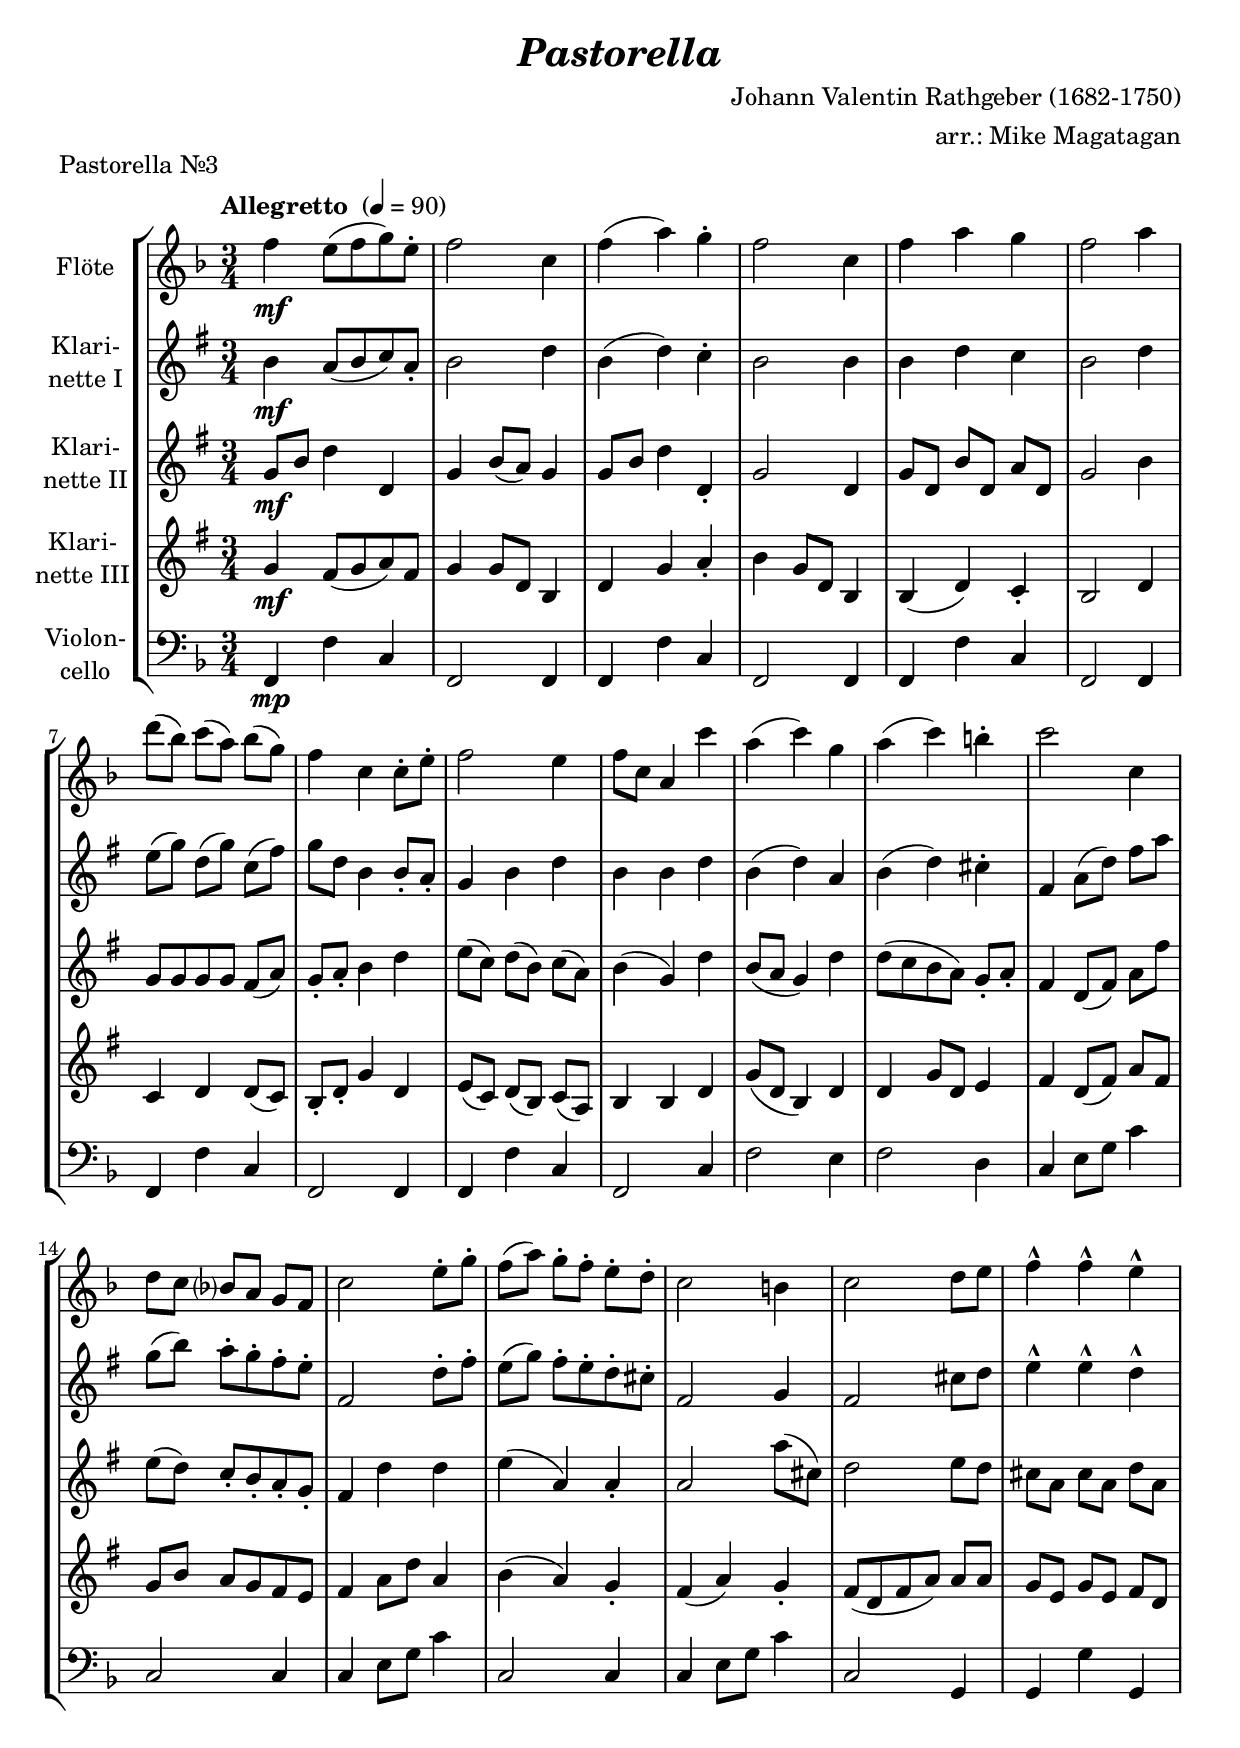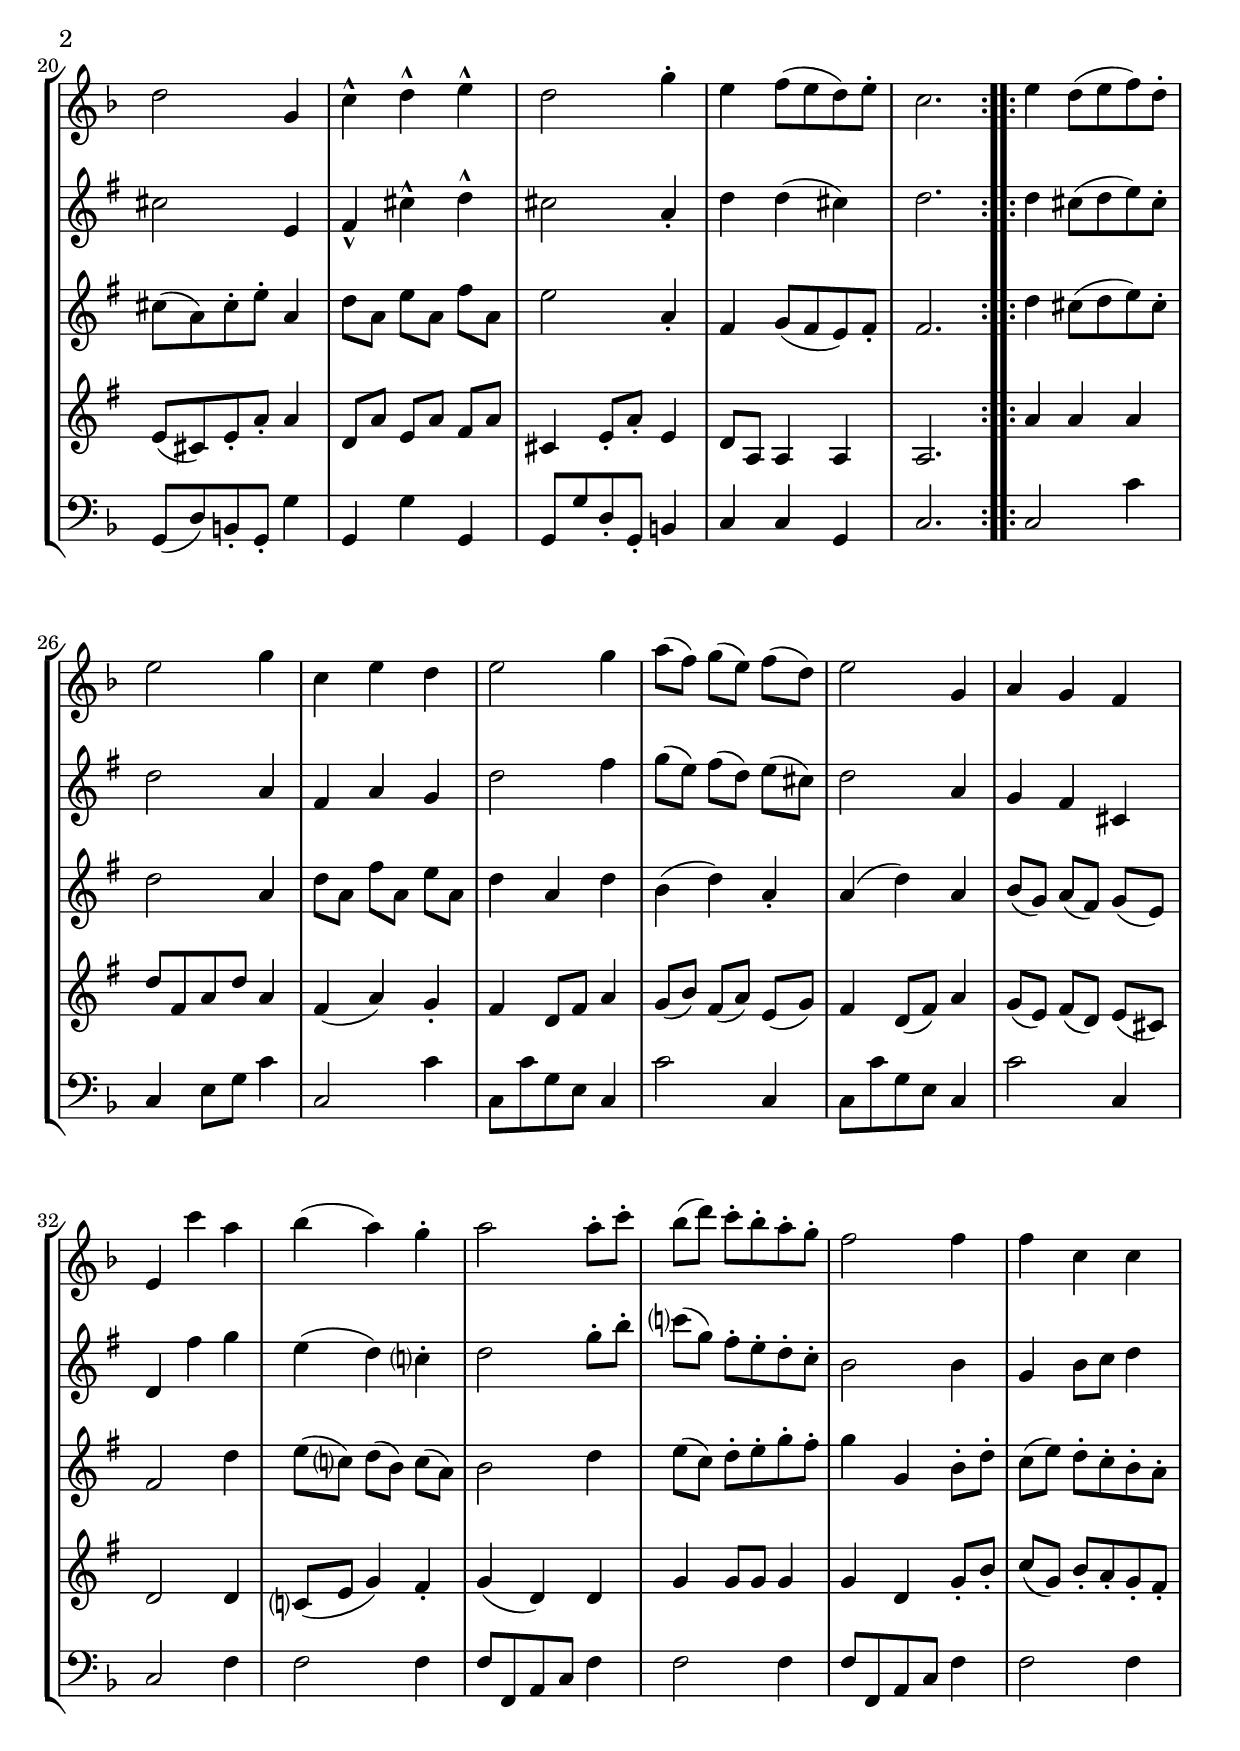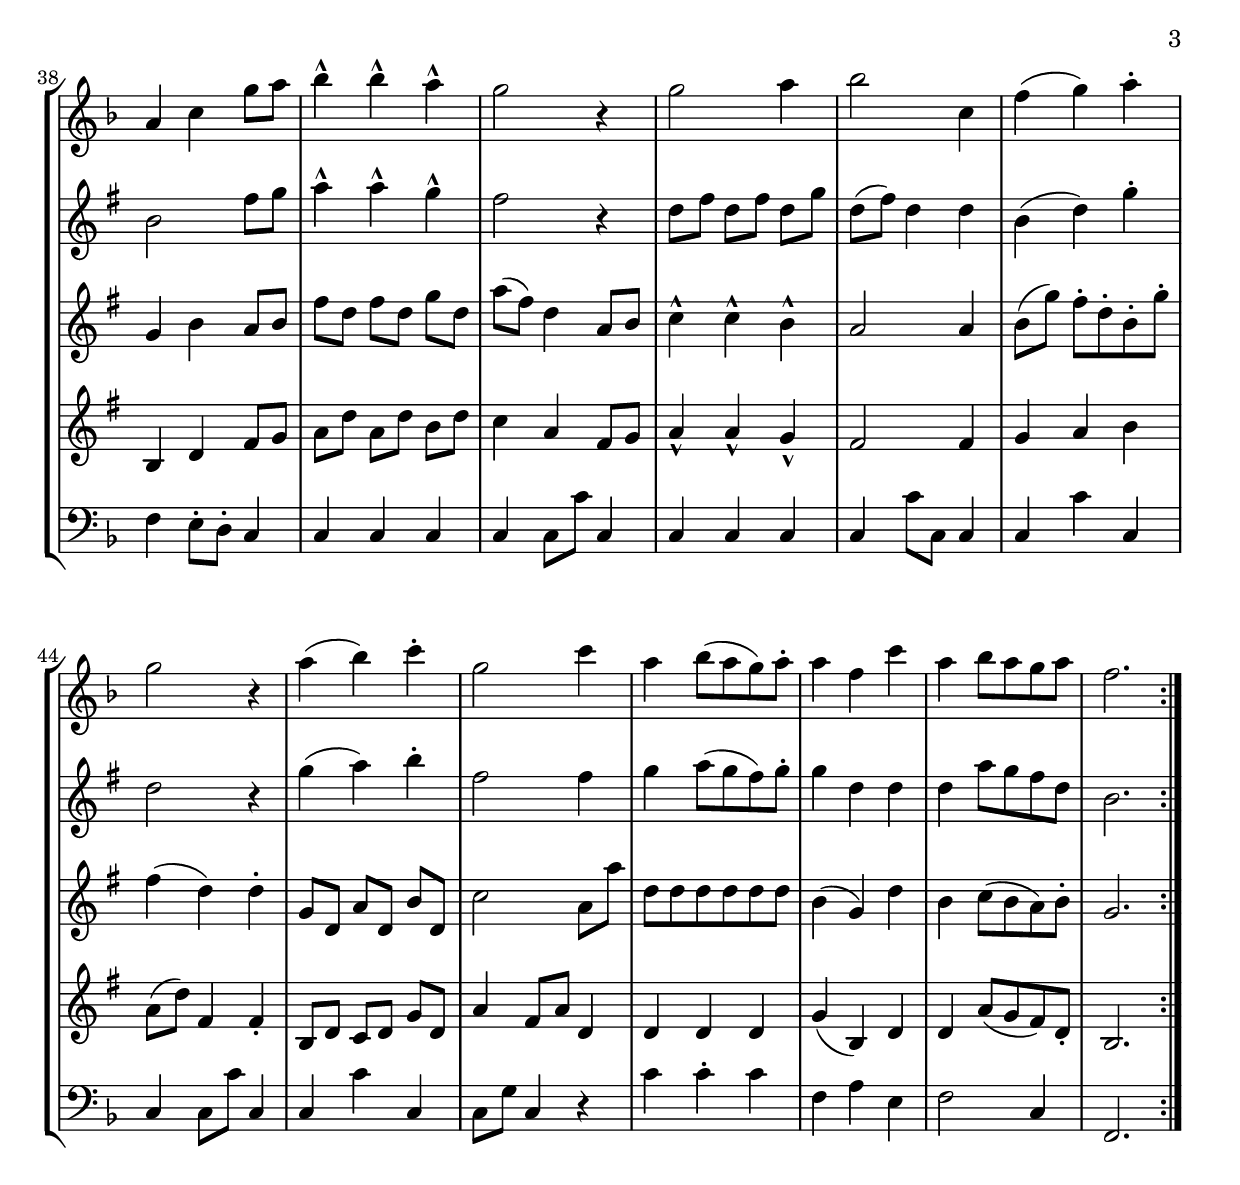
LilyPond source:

\version "2.18.2"
\include "deutsch.ly"
  
#(set-global-staff-size 21.475)

\header {
  title     = \markup \bold \italic "Pastorella"
  composer  = "Johann Valentin Rathgeber (1682-1750)"
  arranger  = "arr.: Mike Magatagan"
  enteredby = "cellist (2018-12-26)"
  piece     = "Pastorella Nr.3"
}

voiceconsts = {
  \key f \major
  \time 3/4
  \clef "treble"
  \numericTimeSignature
  \compressFullBarRests
  % Set default beaming for all staves
  % \set Timing.beamExceptions = #'()
  % \set Timing.baseMoment     = #(ly:make-moment 1 4)
  % \set Timing.beatStructure  = #'(1 1 1)
  \tempo "Allegretto " 4=90
}

micl = "clarinet"
mifl = "flute"
miob = "oboe"
mifh = "french horn"
misx = "tenor sax"
mist = "string ensemble 1"
miba = "cello"

atem = \mark \markup \box \italic "a Tempo"
rit  = \mark \markup \box \italic "rit."

va = \relative c'' {
  \voiceconsts

  \repeat volta 2 {
    f4\mf e8( f g) e-.
    f2 c4
    f( a) g-.
    f2 c4
    f a g
    f2 a4
    d8( b) c[( a)] b( g)
    f4 c c8-. e-.
    f2 e4

    f8 c a4 c'
    a( c) g
    a( c) h-.
    c2 c,4
    d8 c b?[ a] g f
    c'2 e8-. g-.
    f( a) g[-. f]-. e-. d-.
    c2 h4
    c2 d8 e

    f4-^ f-^ e-^
    d2 g,4
    c-^ d-^ e-^
    d2 g4-.
    e f8( e d) e-.
    c2.
  }

  \repeat volta 2 {
    e4 d8( e f) d-.
    e2 g4
    c, e d
    e2 g4

    a8( f) g[( e)] f( d)
    e2 g,4
    a g f
    e c'' a
    b( a) g-.
    a2 a8-. c-.
    b[( d)] c-. b-. a-. g-.
    f2 f4
    f c c

    a c g'8 a
    b4-^ b-^ a-^
    g2 r4
    g2 a4
    b2 c,4
    f( g) a-.
    g2 r4
    a( b) c-.
    g2 c4
    a b8( a g) a-.

    a4 f c'
    a b8 a g a
    f2.
  }
}

vb = \relative c'' {
  \voiceconsts

  \repeat volta 2 {
    a4\mf g8( a b) g-.
    a2 c4
    a( c) b-.
    a2 a4
    a c b
    a2 c4
    d8( f) c[( f)] b,( e)
    f c a4 a8-. g-.
    f4 a c

    a a c
    a( c) g
    a( c) h-.
    e, g8[( c)] e g
    f[( a)] g-. f-. e-. d-.
    e,2 c'8-. e-.
    d[( f)] e-. d-. c-. h-.
    e,2 f4
    e2 h'8 c

    d4-^ d-^ c-^
    h2 d,4
    e-^ h'-^ c-^
    h2 g4-.
    c c( h)
    c2.
  }

  \repeat volta 2 {
    c4 h8( c d) h-.
    c2 g4
    e g f
    c'2 e4

    f8( d) e[( c)] d( h)
    c2 g4
    f e h
    c e' f
    d( c) b?-.
    c2 f8-. a-.
    b?[( f)] e-. d-. c-. b-.
    a2 a4
    f a8 b c4

    a2 e'8 f
    g4-^ g-^ f-^
    e2 r4
    c8 e c[ e] c f
    c( e) c4 c
    a( c) f-.
    c2 r4
    f( g) a-.
    e2 e4
    f g8( f e) f-.

    f4 c c
    c g'8 f e c
    a2.
  }
}

vc = \relative c' {
  \voiceconsts

  \repeat volta 2 {
    f8\mf a c4 c,
    f a8( g) f4
    f8 a c4 c,-.
    f2 c4
    f8 c a'[ c,] g' c,
    f2 a4
    f8 f f f e[( g)]
    f-. g-. a4 c

    d8( b) c[( a)] b( g)
    a4( f) c'
    a8( g f4) c'
    c8( b a g) f[-. g]-.
    e4 c8[( e)] g e'
    d[( c)] b-. a-. g-. f-.
    e4 c' c
    d( g,) g-.

    g2 g'8( h,)
    c2 d8 c
    h g h[ g] c g
    h( g) h-. d-. g,4
    c8 g d'[ g,] e' g,
    d'2 g,4-.
    e f8( e d) e-.
    e2.
  }

  \repeat volta 2 {
    c'4 h8( c d) h-.
    c2 g4
    c8 g e'[ g,] d' g,
    c4 g c
    a( c) g-.
    g( c) g
    a8( f) g[( e)] f( d)
    e2 c'4

    d8( b?) c[( a)] b( g)
    a2 c4
    d8[( b)] c-. d-. f-. e-.
    f4 f, a8-. c-.
    b[( d)] c-. b-. a-. g-.
    f4 a g8 a
    e' c e[ c] f c

    g'( e) c4 g8 a
    b4-^ b-^ a-^
    g2 g4
    a8[( f')] e-. c-. a-. f'-.
    e4( c) c-.
    f,8 c g'[ c,] a' c,
    b'2 g8 g'
    c, c c c c c

    a4( f) c'
    a b8( a g) a-.
    f2.
  }
}

vd = \relative c' {
  \voiceconsts

  \repeat volta 2 {
    f4\mf e8( f g) e
    f4 f8 c a4
    c f g-.
    a f8 c a4
    a( c) b-.
    a2 c4
    b c c8( b)

    a-. c-. f4 c
    d8( b) c[( a)] b( g)
    a4 a c
    f8( c a4) c
    c f8 c d4
    e c8[( e)] g e
    f[ a] g f e d

    e4 g8 c g4
    a( g) f-.
    e( g) f-.
    e8( c e g) g[ g]
    f d f[ d] e c
    d( h) d-. g-. g4
    c,8 g' d[ g] e g
    h,4 d8-. g-. d4

    c8 g g4 g
    g2.
  }

  \repeat volta 2 {
    g'4 g g
    c8 e, g c g4
    e( g) f-.
    e c8 e g4
    f8( a) e[( g)] d( f)
    e4 c8( e) g4

    f8( d) e[( c)] d( h)
    c2 c4
    b?8( d f4) e-.
    f( c) c
    f f8 f f4
    f c f8-. a-.
    b[( f)] a-. g-. f-. e-.
    a,4 c e8 f

    g c g[ c] a c
    b4 g e8 f
    g4-^ g-^ f-^
    e2 e4
    f g a
    g8( c) e,4 e-.
    a,8 c b[ c] f c
    g'4 e8 g c,4

    c c c
    f( a,) c
    c g'8( f e) c-.
    a2.
  }
}

ve = \relative c, {
  \voiceconsts
  \clef "bass"
  
  \repeat volta 2 {
    f4\mp f' c
    f,2 f4
    f f' c
    f,2 f4
    f f' c
    f,2 f4
    f f' c
    f,2 f4
    f f' c
    f,2 c'4
    f2 e4

    f2 d4
    c e8 g c4
    c,2 c4
    c e8 g c4
    c,2 c4
    c e8 g c4
    c,2 g4
    g g' g,
    g8( d') h-. g-. g'4
    g, g' g,

    g8 g' d-. g,-. h4
    c c g
    c2.
  }

  \repeat volta 2 {
    c2 c'4
    c, e8 g c4
    c,2 c'4
    c,8 c' g e c4
    c'2 c,4
    c8 c' g e c4
    c'2 c,4

    c2 f4
    f2 f4
    f8 f, a c f4
    f2 f4
    f8 f, a c f4
    f2 f4
    f e8-. d-. c4
    c c c
    c c8 c' c,4
    c c c

    c c'8 c, c4
    c c' c,
    c c8 c' c,4
    c c' c,
    c8 g' c,4 r
    c' c-. c
    f, a e
    f2 c4
    f,2.
  }
}


music = \new StaffGroup <<
      \new Staff {
	\set Staff.midiInstrument = \mifl
	\set Staff.instrumentName = \markup \center-column { "Flöte" }
	\transpose f f { \va }
      }

      \new Staff {
	\set Staff.midiInstrument = \micl
	\set Staff.instrumentName = \markup \center-column { "Klari-" "nette I" }
	\transpose f g { \vb }
      }

      \new Staff {
	\set Staff.midiInstrument = \micl
	\set Staff.instrumentName = \markup \center-column { "Klari-" "nette II" }
	\transpose f g { \vc }
      }

      \new Staff {
	\set Staff.midiInstrument = \micl
	\set Staff.instrumentName = \markup \center-column { "Klari-" "nette III" }
	\transpose f g { \vd }
      }

      \new Staff {
	\set Staff.midiInstrument = \miba
	\set Staff.instrumentName = \markup \center-column { "Violon-" "cello" }
	\transpose f f { \ve }
      }
>>

\book {
  \score {
    \music
    \layout {}
  }

  \score {
    \unfoldRepeats \music

    \midi {
      \context {
        \Score
      }
    }
  }
}
